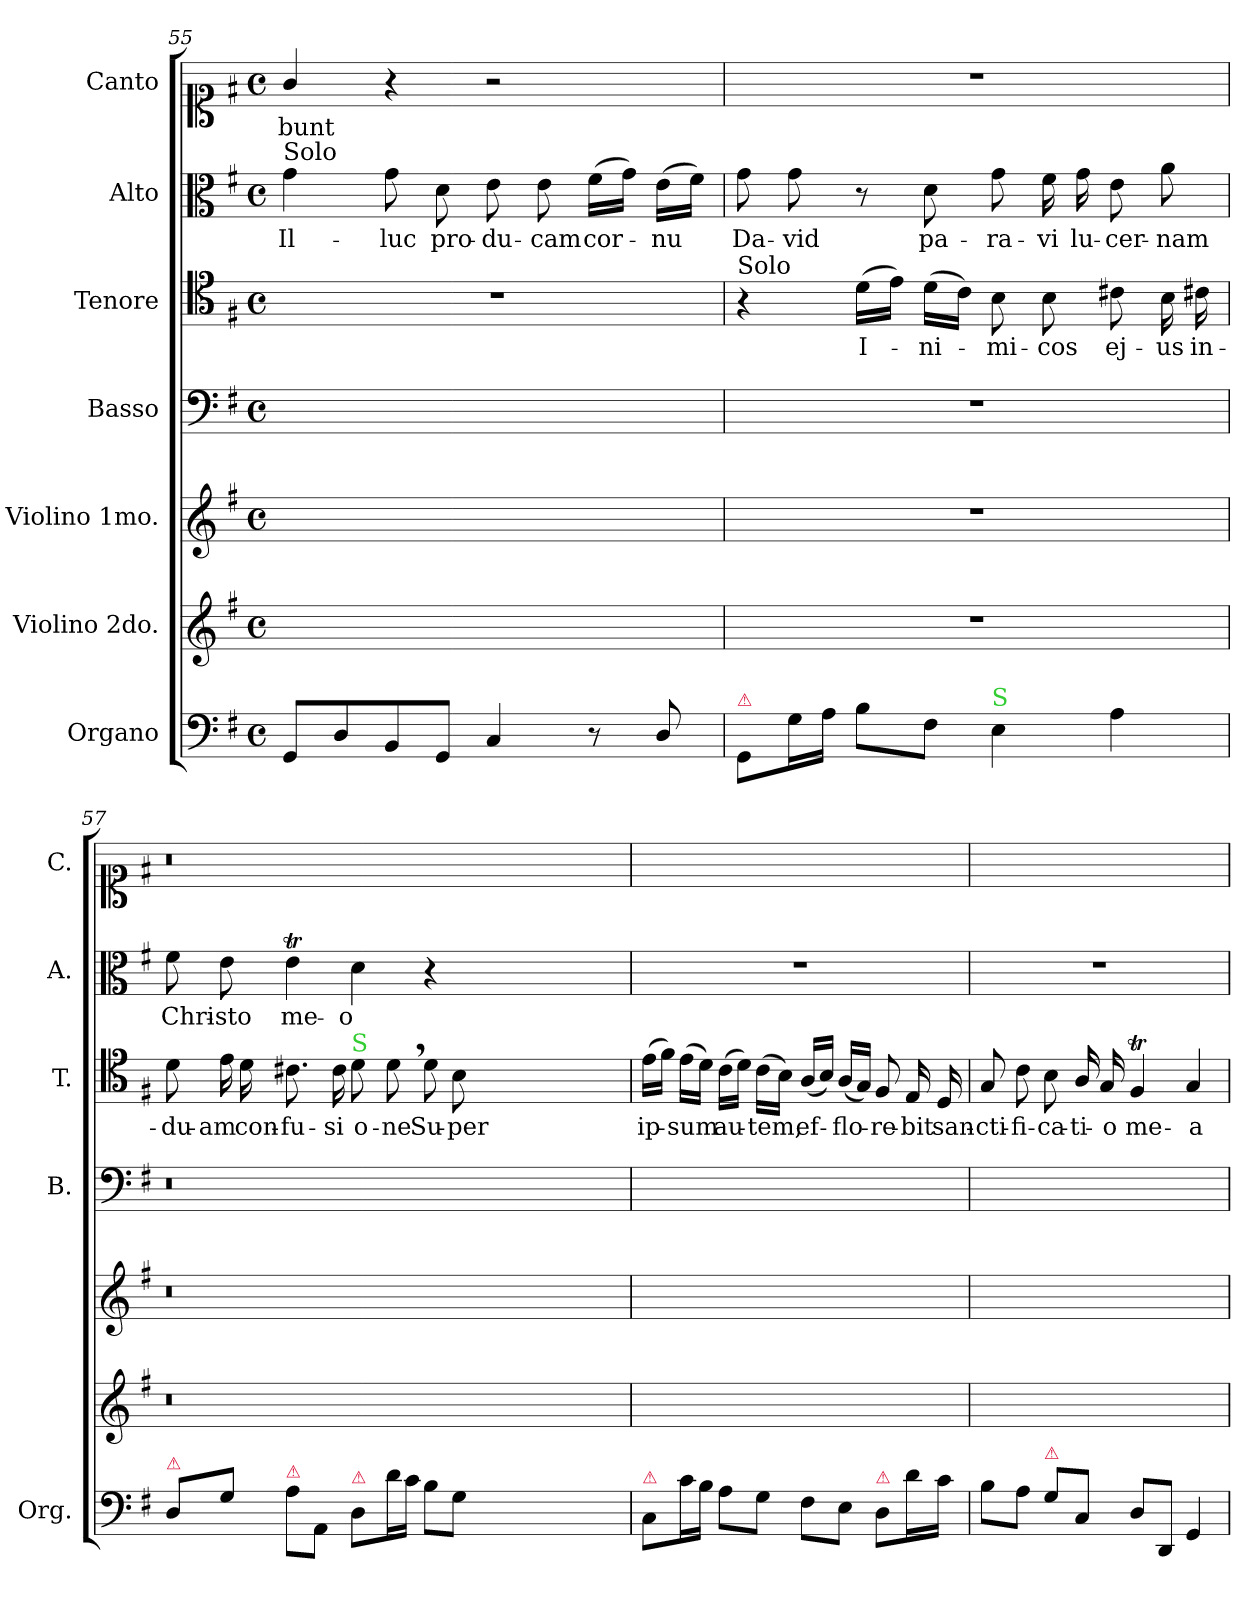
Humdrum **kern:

**kern	**kern	**kern	**kern	**kern	**text	**kern	**text	**kern	**text
*part7	*part6	*part5	*part4	*part3	*part3	*part2	*part2	*part1	*part1
*staff7	*staff6	*staff5	*staff4	*staff3	*staff3	*staff2	*staff2	*staff1	*staff1
*I"Organo	*I"Violino 2do.	*I"Violino 1mo.	*I"Basso	*I"Tenore	*	*I"Alto	*	*I"Canto	*
*I'Org.	*	*	*I'B.	*I'T.	*	*I'A.	*	*I'C.	*
*clefF4	*clefG2	*clefG2	*clefF4	*clefC4	*	*clefC3	*	*clefC1	*
*k[f#]	*k[f#]	*k[f#]	*k[f#]	*k[f#]	*	*k[f#]	*	*k[f#]	*
*M4/4	*M4/4	*M4/4	*M4/4	*M4/4	*	*M4/4	*	*M4/4	*
*met(c)	*met(c)	*met(c)	*met(c)	*met(c)	*	*met(c)	*	*met(c)	*
=55	=55	=55	=55	=55	=55	=55	=55	=55	=55
!	!	!	!	!	!	!LO:TX:a:t=Solo	!	!	!
8GG/L	1ryy	1ryy	1ryy	1r	.	4g\	Il-	4g/	-bunt
8D/	.	.	.	.	.	.	.	.	.
8BB/	.	.	.	.	.	8g\	-luc	4r	.
8GG/J	.	.	.	.	.	8d\	pro-	.	.
4C/	.	.	.	.	.	8e\	-du-	2r	.
.	.	.	.	.	.	8e\	-cam	.	.
8r	.	.	.	.	.	(16f#\LL	cor-	.	.
.	.	.	.	.	.	16g\JJ)	.	.	.
8D/	.	.	.	.	.	(16e\LL	-nu	.	.
.	.	.	.	.	.	16f#\JJ)	.	.	.
=56	=56	=56	=56	=56	=56	=56	=56	=56	=56
!	!	!	!	!LO:TX:a:t=Solo	!	!	!	!	!
!LO:TX:a:color=crimson:t=⚠	!	!	!	!	!	!	!	!	!
8GG/L	1r	1r	1r	4r	.	8g\	Da-	1r	.
16G\L	.	.	.	.	.	8g\	-vid	.	.
16A\JJ	.	.	.	.	.	.	.	.	.
8B\L	.	.	.	(16d\LL	I-	8r	.	.	.
.	.	.	.	16e\JJ)	.	.	.	.	.
8F#\J	.	.	.	(16d\LL	-ni-	8d\	pa-	.	.
.	.	.	.	16c\JJ)	.	.	.	.	.
!LO:TX:a:color=limegreen:t=S	!	!	!	!	!	!	!	!	!
4E\	.	.	.	8B\	-mi-	8g\	-ra-	.	.
.	.	.	.	8B\	-cos	16f#\	-vi	.	.
.	.	.	.	.	.	16g\	lu-	.	.
4A\	.	.	.	8c#X\	ej-	8e\	-cer-	.	.
.	.	.	.	16B\	-us	8a\	-nam	.	.
.	.	.	.	16c#X\	in-	.	.	.	.
=57	=57	=57	=57	=57	=57	=57	=57	=57	=57
!LO:TX:a:color=crimson:t=⚠	!	!	!	!	!	!	!	!	!
8D/L	0.r	0.r	0.r	8d\	-du-	8f#\	Chri-	0.r	.
8G\J	.	.	.	16e\	-am	8e\	-sto	.	.
.	.	.	.	16d\	con-	.	.	.	.
!LO:TX:a:color=crimson:t=⚠	!	!	!	!	!	!	!	!	!
8A\L	.	.	.	8.c#X\	-fu-	4eT\	me-	.	.
8AA\J	.	.	.	.	.	.	.	.	.
.	.	.	.	16c#\	-si	.	.	.	.
!	!	!	!	!LO:TX:a:color=limegreen:t=S	!	!	!	!	!
!LO:TX:a:color=crimson:t=⚠	!	!	!	!	!	!	!	!	!
8D/L	.	.	.	8d\	o-	4d\	-o	.	.
16d\L	.	.	.	8d,<\	-ne	.	.	.	.
16c\JJ	.	.	.	.	.	.	.	.	.
8B\L	.	.	.	8d\	Su-	4r	.	.	.
8G\J	.	.	.	8B\	-per	.	.	.	.
0ryy	.	.	.	0ryy	.	0ryy	.	.	.
=58	=58	=58	=58	=58	=58	=58	=58	=58	=58
!LO:TX:a:color=crimson:t=⚠	!	!	!	!	!	!	!	!	!
8C/L	1ryy	1ryy	1ryy	(16e\LL	ip-	1r	.	1ryy	.
.	.	.	.	16f#\JJ)	.	.	.	.	.
16c\L	.	.	.	(16e\LL	-sum	.	.	.	.
16B\JJ	.	.	.	16d\JJ)	.	.	.	.	.
8A\L	.	.	.	(16c\LL	au-	.	.	.	.
.	.	.	.	16d\JJ)	.	.	.	.	.
8G\J	.	.	.	(16c\LL	-tem,	.	.	.	.
.	.	.	.	16B\JJ)	.	.	.	.	.
8F#\L	.	.	.	(16A/LL	ef-	.	.	.	.
.	.	.	.	16B/JJ)	.	.	.	.	.
8E\J	.	.	.	(16A/LL	-flo-	.	.	.	.
.	.	.	.	16G/JJ)	.	.	.	.	.
!LO:TX:a:color=crimson:t=⚠	!	!	!	!	!	!	!	!	!
8D/L	.	.	.	8F#/	-re-	.	.	.	.
16d\L	.	.	.	16E/	-bit	.	.	.	.
16c\JJ	.	.	.	16D/	san-	.	.	.	.
=59	=59	=59	=59	=59	=59	=59	=59	=59	=59
8B\L	1ryy	1ryy	1ryy	8G/	-cti-	1r	.	1ryy	.
8A\J	.	.	.	8c\	-fi-	.	.	.	.
!LO:TX:a:color=crimson:t=⚠	!	!	!	!	!	!	!	!	!
8G\L	.	.	.	8B\	-ca-	.	.	.	.
8C/J	.	.	.	16A/	-ti-	.	.	.	.
.	.	.	.	16G/	-o	.	.	.	.
8D/L	.	.	.	4F#t/	me-	.	.	.	.
8DD/J	.	.	.	.	.	.	.	.	.
4GG/	.	.	.	4G/	-a	.	.	.	.
=	=	=	=	=	=	=	=	=	=
*-	*-	*-	*-	*-	*-	*-	*-	*-	*-
